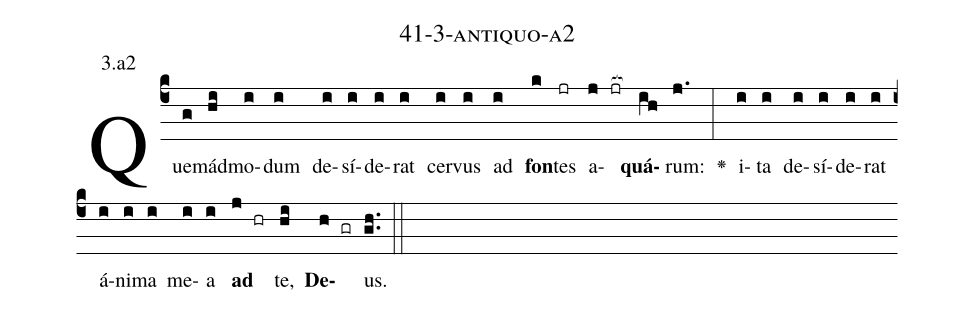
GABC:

name: 41-3-antiquo-a2;
annotation: 3.a2;
%%
(c4)Quem(g)ád(hi)mo(i)dum(i) de(i)sí(i)de(i)rat(i) cer(i)vus(i) ad(i) <b>fon</b>(k)tes(jr) a(j jr[ocb:1{])<b>quá</b>(ih[ocb:0}])rum:(j.) <v>\greheightstar</v>(:) i(i)ta(i) de(i)sí(i)de(i)rat(i) á(i)ni(i)ma(i) me(i)a(i) <b>ad</b>(j hr) te,(hi) <b>De</b>(h gr)us.(gh..) (::)


%E(i) u(i) o(j) u(hi) a(h) e.(gh..) (::)
